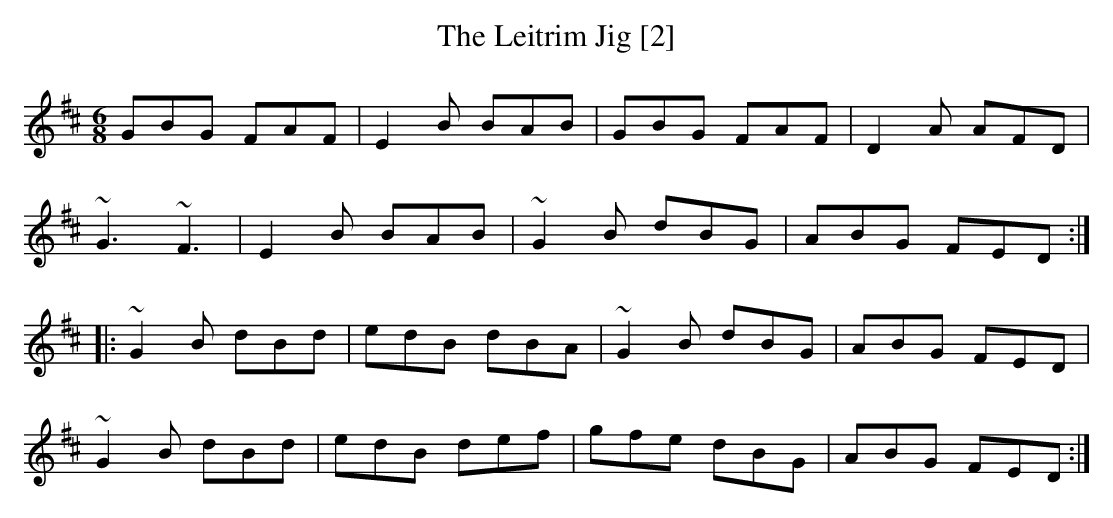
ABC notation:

X:1
T:Leitrim Jig [2], The
M:6/8
L:1/8
K:Edor
GBG FAF | E2B BAB | GBG FAF | D2A AFD |
~G3 ~F3 | E2B BAB | ~G2B dBG | ABG FED :|
|: ~G2B dBd | edB dBA | ~G2B dBG | ABG FED |
~G2B dBd | edB def | gfe dBG | ABG FED :|]
